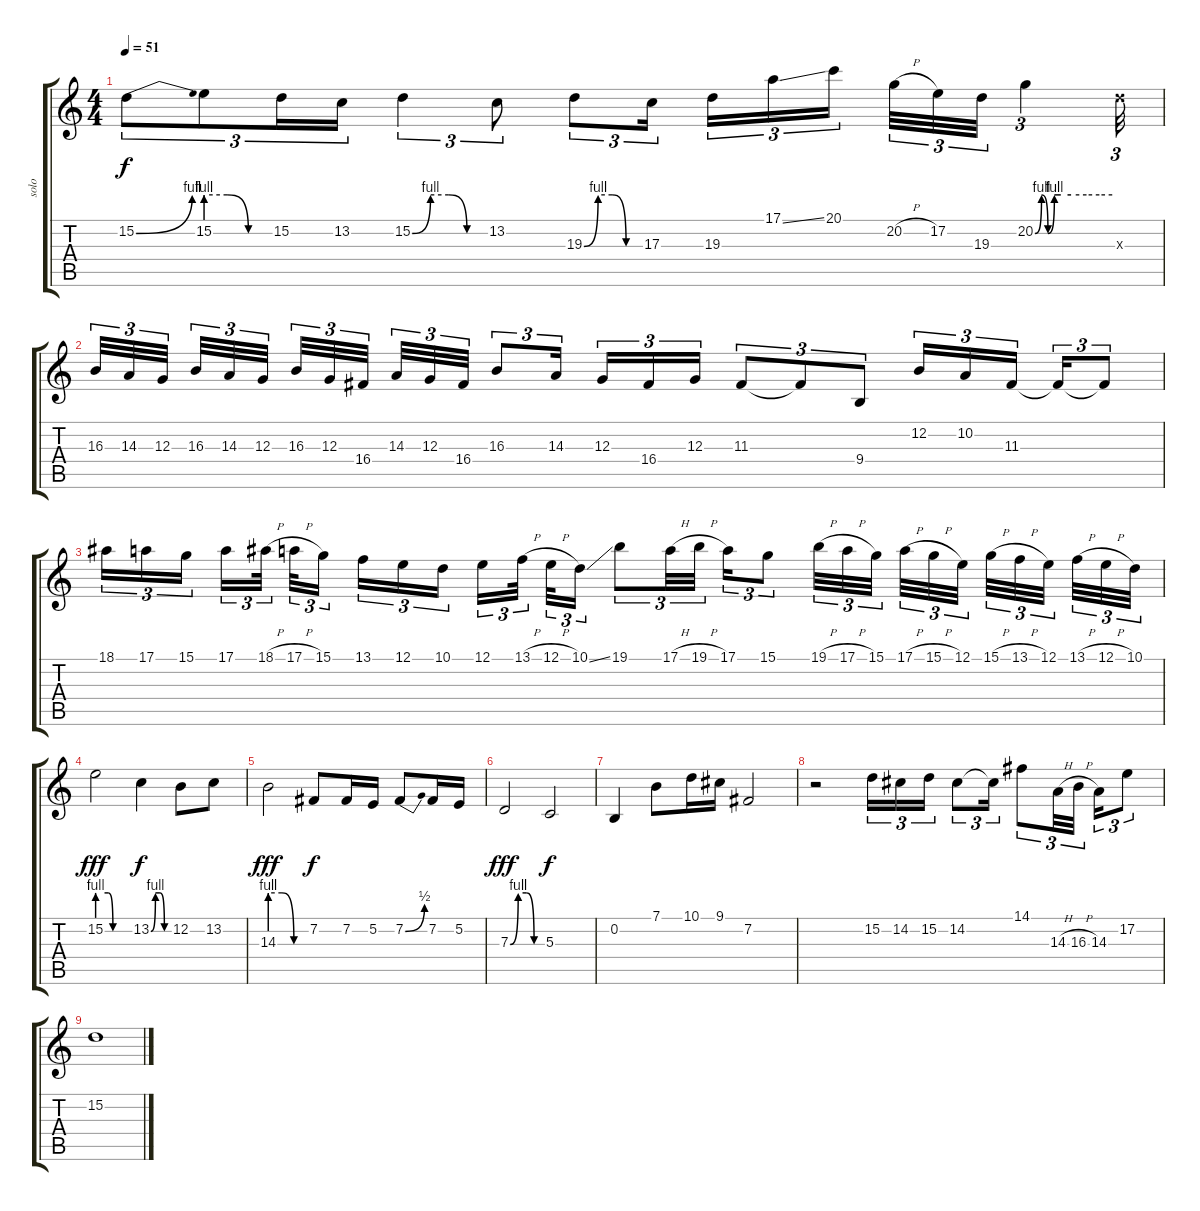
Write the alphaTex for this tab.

\track ("solo" "solo") {instrument acousticgrandpiano}
\staff {score tabs}
\tuning (E4 B3 G3 D3 A2 D2) {hide}
\ts (4 4)
\tempo 51
\clef g2
\ks c
15.2{be (bend 0 0 60 4)}.8{tu (3 2) dy f} 15.2{be (custom 0 4 20 4 40 0 60 0)}.8{tu (3 2)} 15.2.16{tu (3 2)} 13.2.16{tu (3 2)} 15.2{be (custom 0 0 15 4 30 4 45 0 60 0)}.4{tu (3 2)} 13.2.8{tu (3 2)} 19.3{be (custom 0 0 15 4 30 4 45 0 60 0)}.8{tu (3 2)} 17.3.16{tu (3 2)} 19.3.16{tu (3 2)} 17.1{ss}.16{tu (3 2)} 20.1.16{tu (3 2)} 20.2{h}.32{tu (3 2)} 17.2.32{tu (3 2)} 19.3.32{tu (3 2)} 20.2{be (custom 0 0 5 4 10 0 15 4 20 4 28 4 40 4 50 4 60 4)}.4{tu (3 2)} 19.3{x}.32{tu (3 2)} |
16.3.32{tu (3 2)} 14.3.32{tu (3 2)} 12.3.32{tu (3 2)} 16.3.32{tu (3 2)} 14.3.32{tu (3 2)} 12.3.32{tu (3 2)} 16.3.32{tu (3 2)} 12.3.32{tu (3 2)} 16.4.32{tu (3 2)} 14.3.32{tu (3 2)} 12.3.32{tu (3 2)} 16.4.32{tu (3 2)} 16.3.8{tu (3 2)} 14.3.16{tu (3 2)} 12.3.16{tu (3 2)} 16.4.16{tu (3 2)} 12.3.16{tu (3 2)} 11.3.8{tu (3 2)} 11.3{t}.8{tu (3 2)} 9.4.8{tu (3 2)} 12.2.16{tu (3 2)} 10.2.16{tu (3 2)} 11.3.16{tu (3 2)} 11.3{t}.16{tu (3 2)} 11.3{t}.8{tu (3 2)} |
18.1.16{tu (3 2)} 17.1.16{tu (3 2)} 15.1.16{tu (3 2)} 17.1.16{tu (3 2)} 18.1{h}.32{tu (3 2)} 17.1{h}.32{tu (3 2)} 15.1.16{tu (3 2)} 13.1.16{tu (3 2)} 12.1.16{tu (3 2)} 10.1.16{tu (3 2)} 12.1.16{tu (3 2)} 13.1{h}.32{tu (3 2)} 12.1{h}.32{tu (3 2)} 10.1{ss}.16{tu (3 2)} 19.1.8{tu (3 2)} 17.1{h}.32{tu (3 2)} 19.1{h}.32{tu (3 2)} 17.1.16{tu (3 2)} 15.1.8{tu (3 2)} 19.1{h}.32{tu (3 2)} 17.1{h}.32{tu (3 2)} 15.1.32{tu (3 2)} 17.1{h}.32{tu (3 2)} 15.1{h}.32{tu (3 2)} 12.1.32{tu (3 2)} 15.1{h}.32{tu (3 2)} 13.1{h}.32{tu (3 2)} 12.1.32{tu (3 2)} 13.1{h}.32{tu (3 2)} 12.1{h}.32{tu (3 2)} 10.1.32{tu (3 2)} |
15.2{be (custom 0 4 20 4 29 0 40 0 60 0)}.2{dy fff} 13.2{be (custom 0 0 15 4 30 4 45 0 60 0)}.4{dy f} 12.2.8 13.2.8 |
14.3{be (custom 0 4 20 4 40 0 60 0)}.2{dy fff} 7.2.8{dy f} 7.2.16 5.2.16 7.2{be (bend 0 0 60 2)}.8 7.2.16 5.2.16 |
7.3{be (custom 0 0 15 4 30 4 45 0 60 0)}.2{dy fff} 5.3.2{dy f} |
0.2.4 7.1.8 10.1.16 9.1.16 7.2.2 |
r.2 15.2.16{tu (3 2)} 14.2.16{tu (3 2)} 15.2.16{tu (3 2)} 14.2.8{tu (3 2)} 14.2{t}.16{tu (3 2)} 14.1.8{tu (3 2)} 14.3{h}.32{tu (3 2)} 16.3{h}.32{tu (3 2)} 14.3.16{tu (3 2)} 17.2.8{tu (3 2)} |
15.2.1{volume 0}
